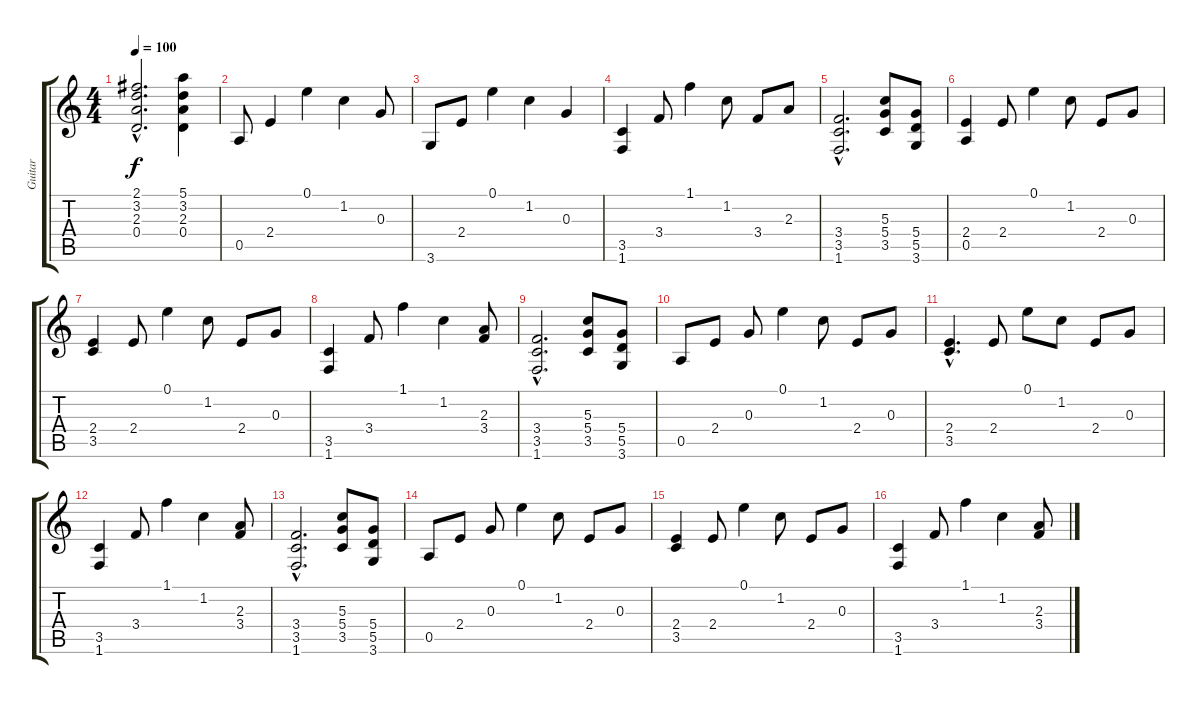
\track ("Guitar" "Guitar") {instrument electricguitarclean}
\staff {score tabs}
\tuning (E4 B3 G3 D3 A2 E2) {hide}
\ts (4 4)
\tempo 100
\clef g2
\ks c
(2.1{hac} 3.2{hac} 2.3{hac} 0.4{hac}).2{d dy f} (5.1 3.2 2.3 0.4).4 |
0.5.8 2.4.4 0.1.4 1.2.4 0.3.8 |
3.6.8 2.4.8 0.1.4 1.2.4 0.3.4 |
(3.5 1.6).4 3.4.8 1.1.4 1.2.8 3.4.8 2.3.8 |
(3.4{hac} 3.5{hac} 1.6{hac}).2{d instrument overdrivenguitar} (5.3 5.4 3.5).8 (5.4 5.5 3.6).8 |
(2.4 0.5).4 2.4.8 0.1.4 1.2.8 2.4.8 0.3.8 |
(2.4 3.5).4 2.4.8 0.1.4 1.2.8 2.4.8 0.3.8 |
(3.5 1.6).4 3.4.8 1.1.4 1.2.4 (2.3 3.4).8 |
(3.4{hac} 3.5{hac} 1.6{hac}).2{d} (5.3 5.4 3.5).8 (5.4 5.5 3.6).8 |
0.5.8 2.4.8 0.3.8 0.1.4 1.2.8 2.4.8 0.3.8 |
(2.4{hac} 3.5{hac}).4{d} 2.4.8 0.1.8 1.2.8 2.4.8 0.3.8 |
(3.5 1.6).4 3.4.8 1.1.4 1.2.4 (2.3 3.4).8 |
(3.4{hac} 3.5{hac} 1.6{hac}).2{d} (5.3 5.4 3.5).8 (5.4 5.5 3.6).8 |
0.5.8 2.4.8 0.3.8 0.1.4 1.2.8 2.4.8 0.3.8 |
(2.4 3.5).4 2.4.8 0.1.4 1.2.8 2.4.8 0.3.8 |
(3.5 1.6).4 3.4.8 1.1.4 1.2.4 (2.3 3.4).8
